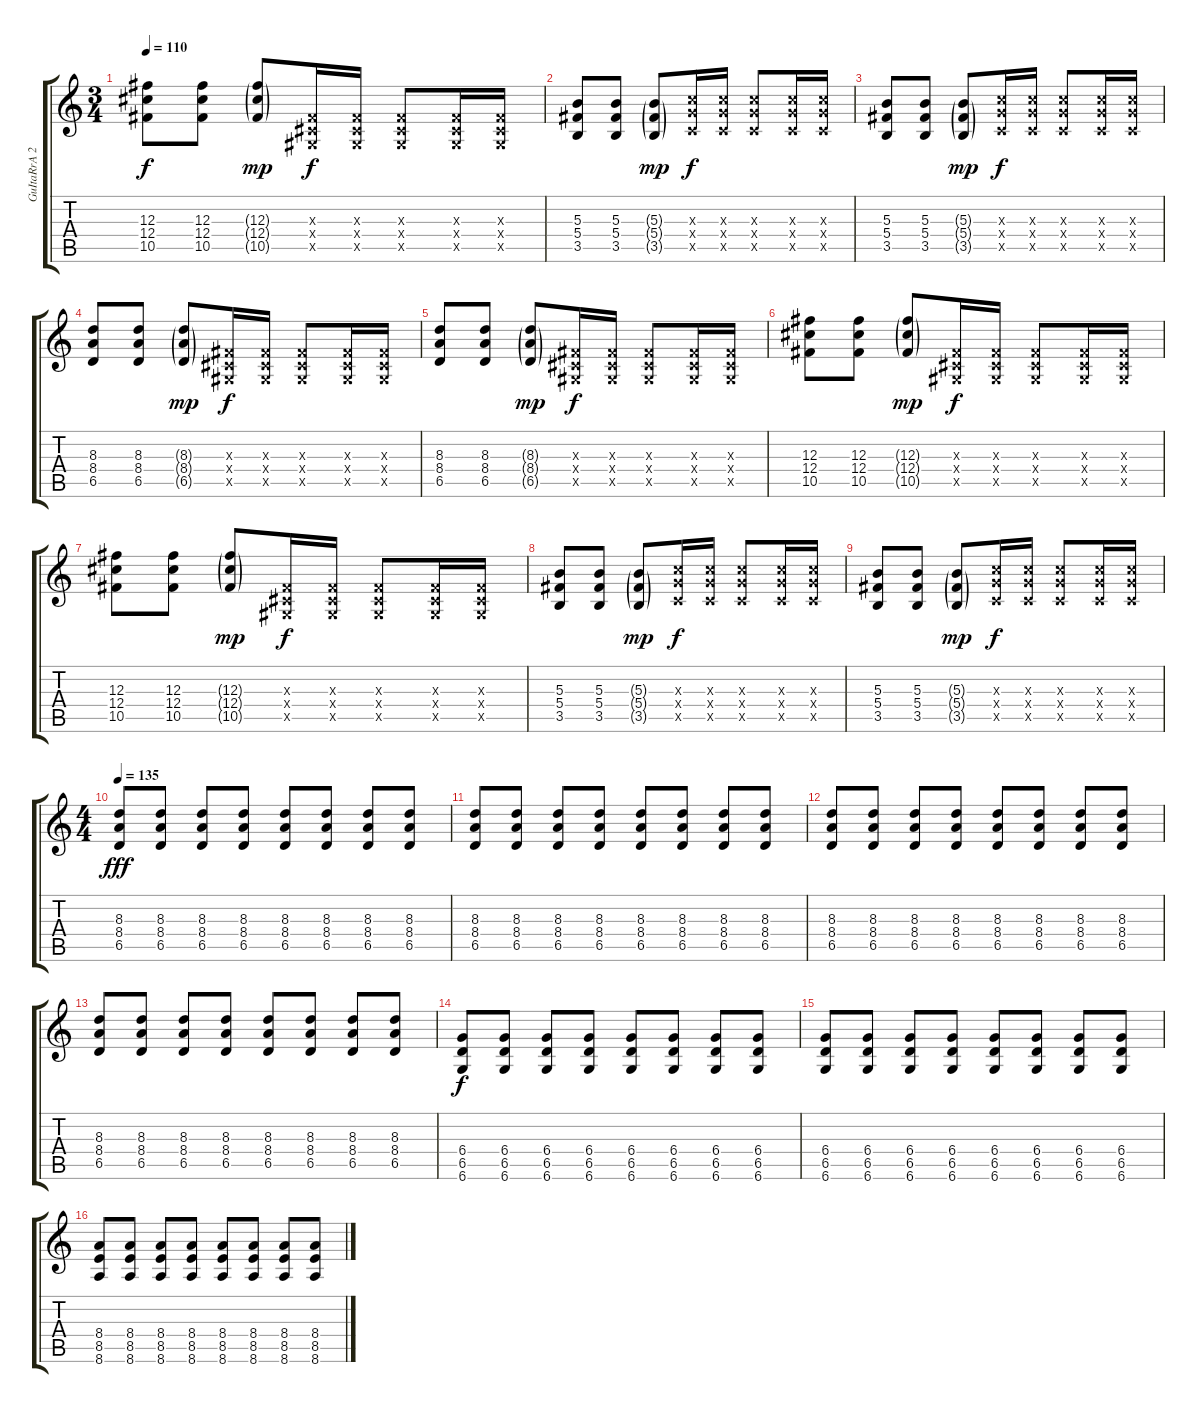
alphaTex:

\track ("GuItaRrA 2" "GuItaRrA 2") {instrument distortionguitar}
\staff {score tabs}
\tuning (Eb4 Bb3 Gb3 Db3 Ab2 Db2) {hide}
\ts (3 4)
\tempo 110
\clef g2
\ks c
(12.3 12.4 10.5).8{dy f} (12.3 12.4 10.5).8 (12.3{g} 12.4{g} 10.5{g}).8{dy mp} (0.3{x} 0.4{x} 0.5{x}).16{dy f} (0.3{x} 0.4{x} 0.5{x}).16 (0.3{x} 0.4{x} 0.5{x}).8 (0.3{x} 0.4{x} 0.5{x}).16 (0.3{x} 0.4{x} 0.5{x}).16 |
(5.3 5.4 3.5).8 (5.3 5.4 3.5).8 (5.3{g} 5.4{g} 3.5{g}).8{dy mp} (6.3{x} 6.4{x} 4.5{x}).16{dy f} (6.3{x} 6.4{x} 4.5{x}).16 (6.3{x} 6.4{x} 4.5{x}).8 (6.3{x} 6.4{x} 4.5{x}).16 (6.3{x} 6.4{x} 4.5{x}).16 |
(5.3 5.4 3.5).8 (5.3 5.4 3.5).8 (5.3{g} 5.4{g} 3.5{g}).8{dy mp} (6.3{x} 6.4{x} 4.5{x}).16{dy f} (6.3{x} 6.4{x} 4.5{x}).16 (6.3{x} 6.4{x} 4.5{x}).8 (6.3{x} 6.4{x} 4.5{x}).16 (6.3{x} 6.4{x} 4.5{x}).16 |
(8.3 8.4 6.5).8 (8.3 8.4 6.5).8 (8.3{g} 8.4{g} 6.5{g}).8{dy mp} (0.3{x} 0.4{x} 0.5{x}).16{dy f} (0.3{x} 0.4{x} 0.5{x}).16 (0.3{x} 0.4{x} 0.5{x}).8 (0.3{x} 0.4{x} 0.5{x}).16 (0.3{x} 0.4{x} 0.5{x}).16 |
(8.3 8.4 6.5).8 (8.3 8.4 6.5).8 (8.3{g} 8.4{g} 6.5{g}).8{dy mp} (0.3{x} 0.4{x} 0.5{x}).16{dy f} (0.3{x} 0.4{x} 0.5{x}).16 (0.3{x} 0.4{x} 0.5{x}).8 (0.3{x} 0.4{x} 0.5{x}).16 (0.3{x} 0.4{x} 0.5{x}).16 |
(12.3 12.4 10.5).8 (12.3 12.4 10.5).8 (12.3{g} 12.4{g} 10.5{g}).8{dy mp} (0.3{x} 0.4{x} 0.5{x}).16{dy f} (0.3{x} 0.4{x} 0.5{x}).16 (0.3{x} 0.4{x} 0.5{x}).8 (0.3{x} 0.4{x} 0.5{x}).16 (0.3{x} 0.4{x} 0.5{x}).16 |
(12.3 12.4 10.5).8 (12.3 12.4 10.5).8 (12.3{g} 12.4{g} 10.5{g}).8{dy mp} (0.3{x} 0.4{x} 0.5{x}).16{dy f} (0.3{x} 0.4{x} 0.5{x}).16 (0.3{x} 0.4{x} 0.5{x}).8 (0.3{x} 0.4{x} 0.5{x}).16 (0.3{x} 0.4{x} 0.5{x}).16 |
(5.3 5.4 3.5).8 (5.3 5.4 3.5).8 (5.3{g} 5.4{g} 3.5{g}).8{dy mp} (6.3{x} 6.4{x} 4.5{x}).16{dy f} (6.3{x} 6.4{x} 4.5{x}).16 (6.3{x} 6.4{x} 4.5{x}).8 (6.3{x} 6.4{x} 4.5{x}).16 (6.3{x} 6.4{x} 4.5{x}).16 |
(5.3 5.4 3.5).8 (5.3 5.4 3.5).8 (5.3{g} 5.4{g} 3.5{g}).8{dy mp} (6.3{x} 6.4{x} 4.5{x}).16{dy f} (6.3{x} 6.4{x} 4.5{x}).16 (6.3{x} 6.4{x} 4.5{x}).8 (6.3{x} 6.4{x} 4.5{x}).16 (6.3{x} 6.4{x} 4.5{x}).16 |
\ts (4 4)
\tempo 135
(8.3 8.4 6.5).8{dy fff} (8.3 8.4 6.5).8 (8.3 8.4 6.5).8 (8.3 8.4 6.5).8 (8.3 8.4 6.5).8 (8.3 8.4 6.5).8 (8.3 8.4 6.5).8 (8.3 8.4 6.5).8 |
(8.3 8.4 6.5).8 (8.3 8.4 6.5).8 (8.3 8.4 6.5).8 (8.3 8.4 6.5).8 (8.3 8.4 6.5).8 (8.3 8.4 6.5).8 (8.3 8.4 6.5).8 (8.3 8.4 6.5).8 |
(8.3 8.4 6.5).8 (8.3 8.4 6.5).8 (8.3 8.4 6.5).8 (8.3 8.4 6.5).8 (8.3 8.4 6.5).8 (8.3 8.4 6.5).8 (8.3 8.4 6.5).8 (8.3 8.4 6.5).8 |
(8.3 8.4 6.5).8 (8.3 8.4 6.5).8 (8.3 8.4 6.5).8 (8.3 8.4 6.5).8 (8.3 8.4 6.5).8 (8.3 8.4 6.5).8 (8.3 8.4 6.5).8 (8.3 8.4 6.5).8 |
(6.4 6.5 6.6).8{dy f} (6.4 6.5 6.6).8 (6.4 6.5 6.6).8 (6.4 6.5 6.6).8 (6.4 6.5 6.6).8 (6.4 6.5 6.6).8 (6.4 6.5 6.6).8 (6.4 6.5 6.6).8 |
(6.4 6.5 6.6).8 (6.4 6.5 6.6).8 (6.4 6.5 6.6).8 (6.4 6.5 6.6).8 (6.4 6.5 6.6).8 (6.4 6.5 6.6).8 (6.4 6.5 6.6).8 (6.4 6.5 6.6).8 |
(8.4 8.5 8.6).8 (8.4 8.5 8.6).8 (8.4 8.5 8.6).8 (8.4 8.5 8.6).8 (8.4 8.5 8.6).8 (8.4 8.5 8.6).8 (8.4 8.5 8.6).8 (8.4 8.5 8.6).8
